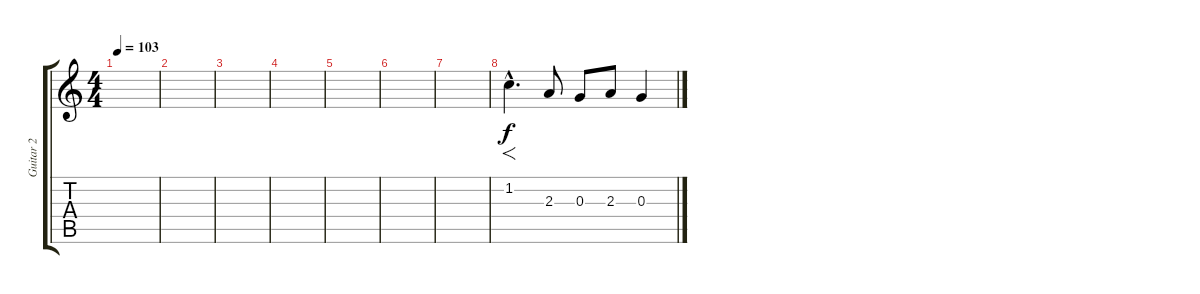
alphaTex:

\track ("Guitar 2" "Guitar 2") {instrument overdrivenguitar}
\staff {score tabs}
\tuning (E4 B3 G3 D3 A2 E2) {hide}
\ts (4 4)
\tempo 103
\clef g2
\ks c
|
|
|
|
|
|
|
1.2{hac}.4{f d} 2.3.8{dy f} 0.3.8 2.3.8 0.3.4
